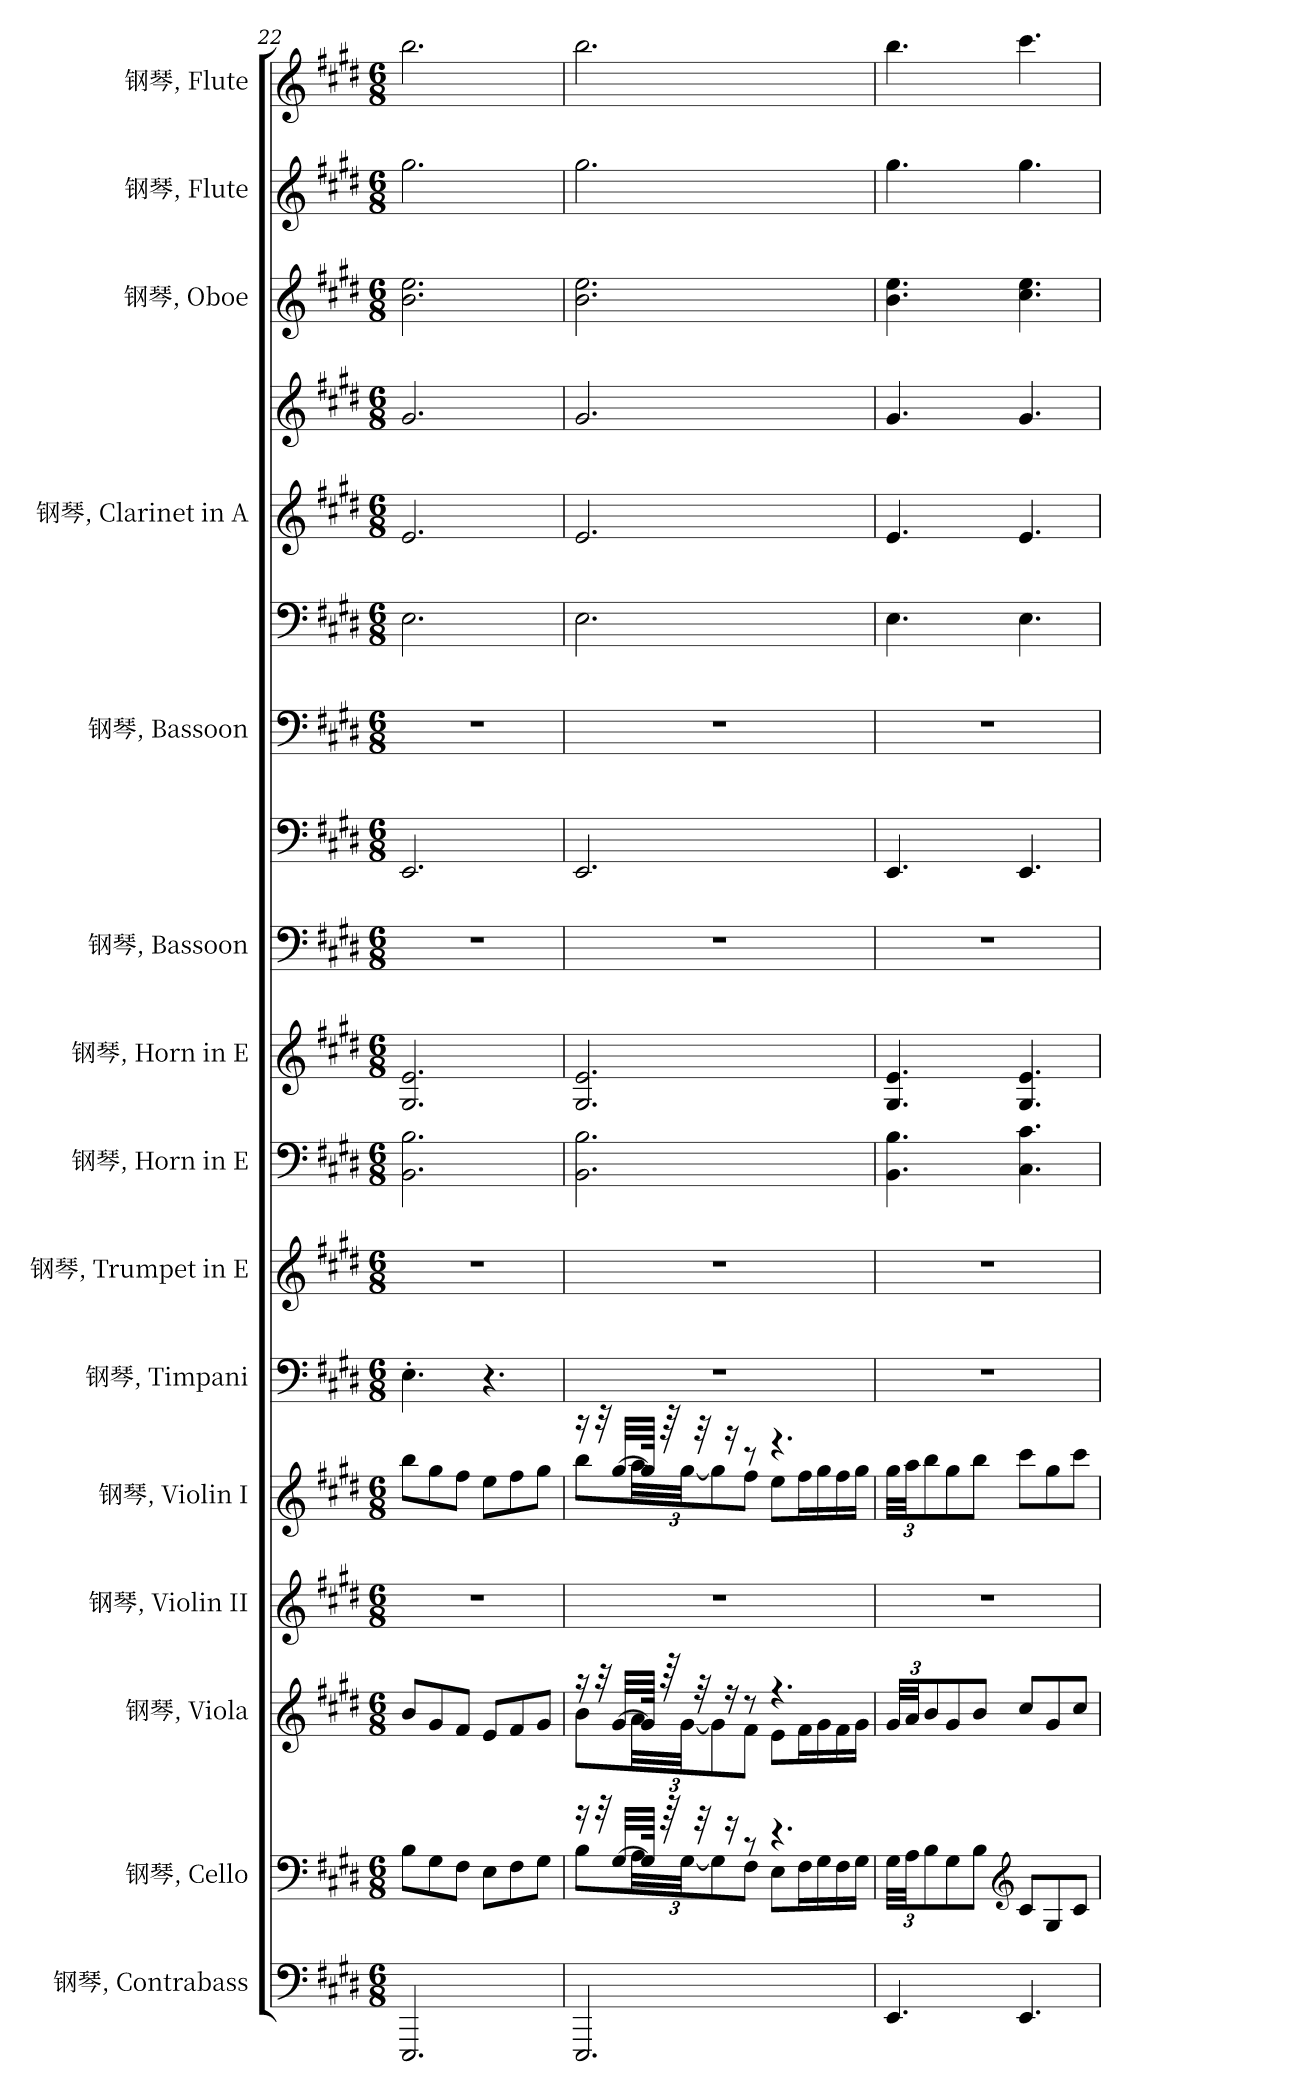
**kern	**kern	**kern	**kern	**kern	**kern	**kern	**kern	**kern	**kern	**kern	**kern	**kern	**kern	**kern	**kern	**kern	**kern
*part15	*part14	*part13	*part12	*part11	*part10	*part9	*part8	*part7	*part6	*part6	*part5	*part5	*part4	*part4	*part3	*part2	*part1
*staff18	*staff17	*staff16	*staff15	*staff14	*staff13	*staff12	*staff11	*staff10	*staff9	*staff8	*staff7	*staff6	*staff5	*staff4	*staff3	*staff2	*staff1
*I"钢琴, Contrabass	*I"钢琴, Cello	*I"钢琴, Viola	*I"钢琴, Violin II	*I"钢琴, Violin I	*I"钢琴, Timpani	*I"钢琴, Trumpet in E	*I"钢琴, Horn in E	*I"钢琴, Horn in E	*I"钢琴, Bassoon	*	*I"钢琴, Bassoon	*	*I"钢琴, Clarinet in A	*	*I"钢琴, Oboe	*I"钢琴, Flute	*I"钢琴, Flute
!!LO:PB:g=z
*clefF4	*clefF4	*clefG2	*clefG2	*clefG2	*clefF4	*clefG2	*clefF4	*clefG2	*clefF4	*clefF4	*clefF4	*clefF4	*clefG2	*clefG2	*clefG2	*clefG2	*clefG2
*k[f#c#g#d#]	*k[f#c#g#d#]	*k[f#c#g#d#]	*k[f#c#g#d#]	*k[f#c#g#d#]	*k[f#c#g#d#]	*k[f#c#g#d#]	*k[f#c#g#d#]	*k[f#c#g#d#]	*k[f#c#g#d#]	*k[f#c#g#d#]	*k[f#c#g#d#]	*k[f#c#g#d#]	*k[f#c#g#d#]	*k[f#c#g#d#]	*k[f#c#g#d#]	*k[f#c#g#d#]	*k[f#c#g#d#]
*M6/8	*M6/8	*M6/8	*M6/8	*M6/8	*M6/8	*M6/8	*M6/8	*M6/8	*M6/8	*M6/8	*M6/8	*M6/8	*M6/8	*M6/8	*M6/8	*M6/8	*M6/8
*MM70	*MM70	*MM70	*MM70	*MM70	*MM70	*MM70	*MM70	*MM70	*MM70	*MM70	*MM70	*MM70	*MM70	*MM70	*MM70	*MM70	*MM70
=22	=22	=22	=22	=22	=22	=22	=22	=22	=22	=22	=22	=22	=22	=22	=22	=22	=22
2.EEE/	8B\L	8b/L	2.r	8bb\L	4.E'\	2.r	2.BB\ 2.B\	2.G#/ 2.e/	2.r	2.EE/	2.r	2.E\	2.e/	2.g#/	2.b\ 2.ee\	2.gg#\	2.bb\
.	8G#\	8g#/	.	8gg#\	.	.	.	.	.	.	.	.	.	.	.	.	.
.	8F#\J	8f#/J	.	8ff#\J	.	.	.	.	.	.	.	.	.	.	.	.	.
.	8E\L	8e/L	.	8ee\L	4.r	.	.	.	.	.	.	.	.	.	.	.	.
.	8F#\	8f#/	.	8ff#\	.	.	.	.	.	.	.	.	.	.	.	.	.
.	8G#\J	8g#/J	.	8gg#\J	.	.	.	.	.	.	.	.	.	.	.	.	.
=23	=23	=23	=23	=23	=23	=23	=23	=23	=23	=23	=23	=23	=23	=23	=23	=23	=23
*	*^	*^	*	*^	*	*	*	*	*	*	*	*	*	*	*	*	*
2.EEE/	16r	8B\L	16r	8b\L	2.r	16r	8bb\L	2.r	2.r	2.BB\ 2.B\	2.G#/ 2.e/	2.r	2.EE/	2.r	2.E\	2.e/	2.g#/	2.b\ 2.ee\	2.gg#\	2.bb\
.	32r	.	32r	.	.	32r	.	.	.	.	.	.	.	.	.	.	.	.	.	.
.	[32G#/LLL	.	[32g#/LLL	.	.	[32gg#/LLL	.	.	.	.	.	.	.	.	.	.	.	.	.	.
*	*	*Xbrackettup	*	*Xbrackettup	*	*	*Xbrackettup	*	*	*	*	*	*	*	*	*	*	*	*	*
.	64G#/JJJk]	48A\LL	64g#/JJJk]	48a\LL	.	64gg#/JJJk]	48aa\LL	.	.	.	.	.	.	.	.	.	.	.	.	.
.	64r	.	64r	.	.	64r	.	.	.	.	.	.	.	.	.	.	.	.	.	.
.	.	[48G#\JJ	.	[48g#\JJ	.	.	[48gg#\JJ	.	.	.	.	.	.	.	.	.	.	.	.	.
.	32r	.	32r	.	.	32r	.	.	.	.	.	.	.	.	.	.	.	.	.	.
.	.	12G#\]	.	12g#\]	.	.	12gg#\]	.	.	.	.	.	.	.	.	.	.	.	.	.
.	16r	.	16r	.	.	16r	.	.	.	.	.	.	.	.	.	.	.	.	.	.
.	8r	8F#\J	8r	8f#\J	.	8r	8ff#\J	.	.	.	.	.	.	.	.	.	.	.	.	.
.	4.r	8E\L	4.r	8e\L	.	4.r	8ee\L	.	.	.	.	.	.	.	.	.	.	.	.	.
.	.	16F#\L	.	16f#\L	.	.	16ff#\L	.	.	.	.	.	.	.	.	.	.	.	.	.
.	.	16G#\	.	16g#\	.	.	16gg#\	.	.	.	.	.	.	.	.	.	.	.	.	.
.	.	16F#\	.	16f#\	.	.	16ff#\	.	.	.	.	.	.	.	.	.	.	.	.	.
.	.	16G#\JJ	.	16g#\JJ	.	.	16gg#\JJ	.	.	.	.	.	.	.	.	.	.	.	.	.
*	*v	*v	*	*	*	*v	*v	*	*	*	*	*	*	*	*	*	*	*	*	*
*	*	*v	*v	*	*	*	*	*	*	*	*	*	*	*	*	*	*	*
=24	=24	=24	=24	=24	=24	=24	=24	=24	=24	=24	=24	=24	=24	=24	=24	=24	=24
4.EE/	48G#\LLL	48g#/LLL	2.r	48gg#\LLL	2.r	2.r	4.BB\ 4.B\	4.G#/ 4.e/	2.r	4.EE/	2.r	4.E\	4.e/	4.g#/	4.b\ 4.ee\	4.gg#\	4.bb\
.	48A\JJ	48a/JJ	.	48aa\JJ	.	.	.	.	.	.	.	.	.	.	.	.	.
.	12B\	12b/	.	12bb\	.	.	.	.	.	.	.	.	.	.	.	.	.
.	8G#\	8g#/	.	8gg#\	.	.	.	.	.	.	.	.	.	.	.	.	.
.	8B\J	8b/J	.	8bb\J	.	.	.	.	.	.	.	.	.	.	.	.	.
*	*clefG2	*	*	*	*	*	*	*	*	*	*	*	*	*	*	*	*
4.EE/	8c#/L	8cc#/L	.	8ccc#\L	.	.	4.C#\ 4.c#\	4.G#/ 4.e/	.	4.EE/	.	4.E\	4.e/	4.g#/	4.cc#\ 4.ee\	4.gg#\	4.ccc#\
.	8G#/	8g#/	.	8gg#\	.	.	.	.	.	.	.	.	.	.	.	.	.
.	8c#/J	8cc#/J	.	8ccc#\J	.	.	.	.	.	.	.	.	.	.	.	.	.
=	=	=	=	=	=	=	=	=	=	=	=	=	=	=	=	=	=
*-	*-	*-	*-	*-	*-	*-	*-	*-	*-	*-	*-	*-	*-	*-	*-	*-	*-
